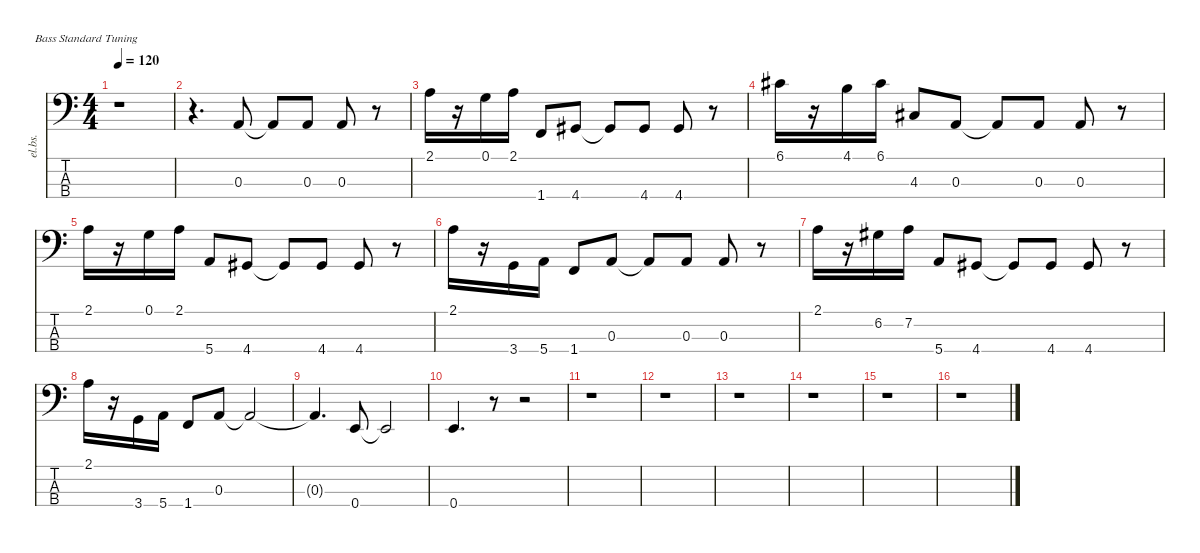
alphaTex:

\defaultSystemsLayout 4
\hideDynamics
\bracketExtendMode nobrackets
\track ("Electric Bass" "el.bs.") {instrument electricbassfinger}
\staff {score tabs}
\tuning (G2 D2 A1 E1)
\ts (4 4)
\tempo 120
\clef f4
\ks c
r.1{dy mf instrument electricbassfinger beam Down} |
r.4{d beam Down} 0.3.8{beam Up} 0.3{t}.8{beam Up} 0.3.8{beam Up} 0.3.8{beam Up} r.8{beam Down} |
2.1.16{beam Down} r.16{beam Down} 0.1.16{beam Down} 2.1.16{beam Down} 1.4.8{beam Up} 4.4{acc #}.8{beam Up} 4.4{t acc #}.8{beam Up} 4.4{acc #}.8{beam Up} 4.4{acc #}.8{beam Up} r.8{beam Down} |
6.1{acc #}.16{beam Down} r.16{beam Down} 4.1.16{beam Down} 6.1{acc #}.16{beam Down} 4.3{acc #}.8{beam Up} 0.3.8{beam Up} 0.3{t}.8{beam Up} 0.3.8{beam Up} 0.3.8{beam Up} r.8{beam Down} |
2.1.16{beam Down} r.16{beam Down} 0.1.16{beam Down} 2.1.16{beam Down} 5.4.8{beam Up} 4.4{acc #}.8{beam Up} 4.4{t acc #}.8{beam Up} 4.4{acc #}.8{beam Up} 4.4{acc #}.8{beam Up} r.8{beam Down} |
2.1.16{beam Down} r.16{beam Down} 3.4.16{beam Down} 5.4.16{beam Down} 1.4.8{beam Up} 0.3.8{beam Up} 0.3{t}.8{beam Up} 0.3.8{beam Up} 0.3.8{beam Up} r.8{beam Down} |
2.1.16{beam Down} r.16{beam Down} 6.2{acc #}.16{beam Down} 7.2.16{beam Down} 5.4.8{beam Up} 4.4{acc #}.8{beam Up} 4.4{t acc #}.8{beam Up} 4.4{acc #}.8{beam Up} 4.4{acc #}.8{beam Up} r.8{beam Down} |
2.1.16{beam Down} r.16{beam Down} 3.4.16{beam Down} 5.4.16{beam Down} 1.4.8{beam Up} 0.3.8{beam Up} 0.3{t}.2{beam Up} |
0.3{t}.4{d beam Up} 0.4.8{beam Up} 0.4{t}.2{beam Up} |
0.4.4{d beam Up} r.8{beam Down} r.2{beam Down} |
r.1{beam Down} |
r.1{beam Down} |
r.1{beam Down} |
r.1{beam Down} |
r.1{beam Down} |
r.1{beam Down}
